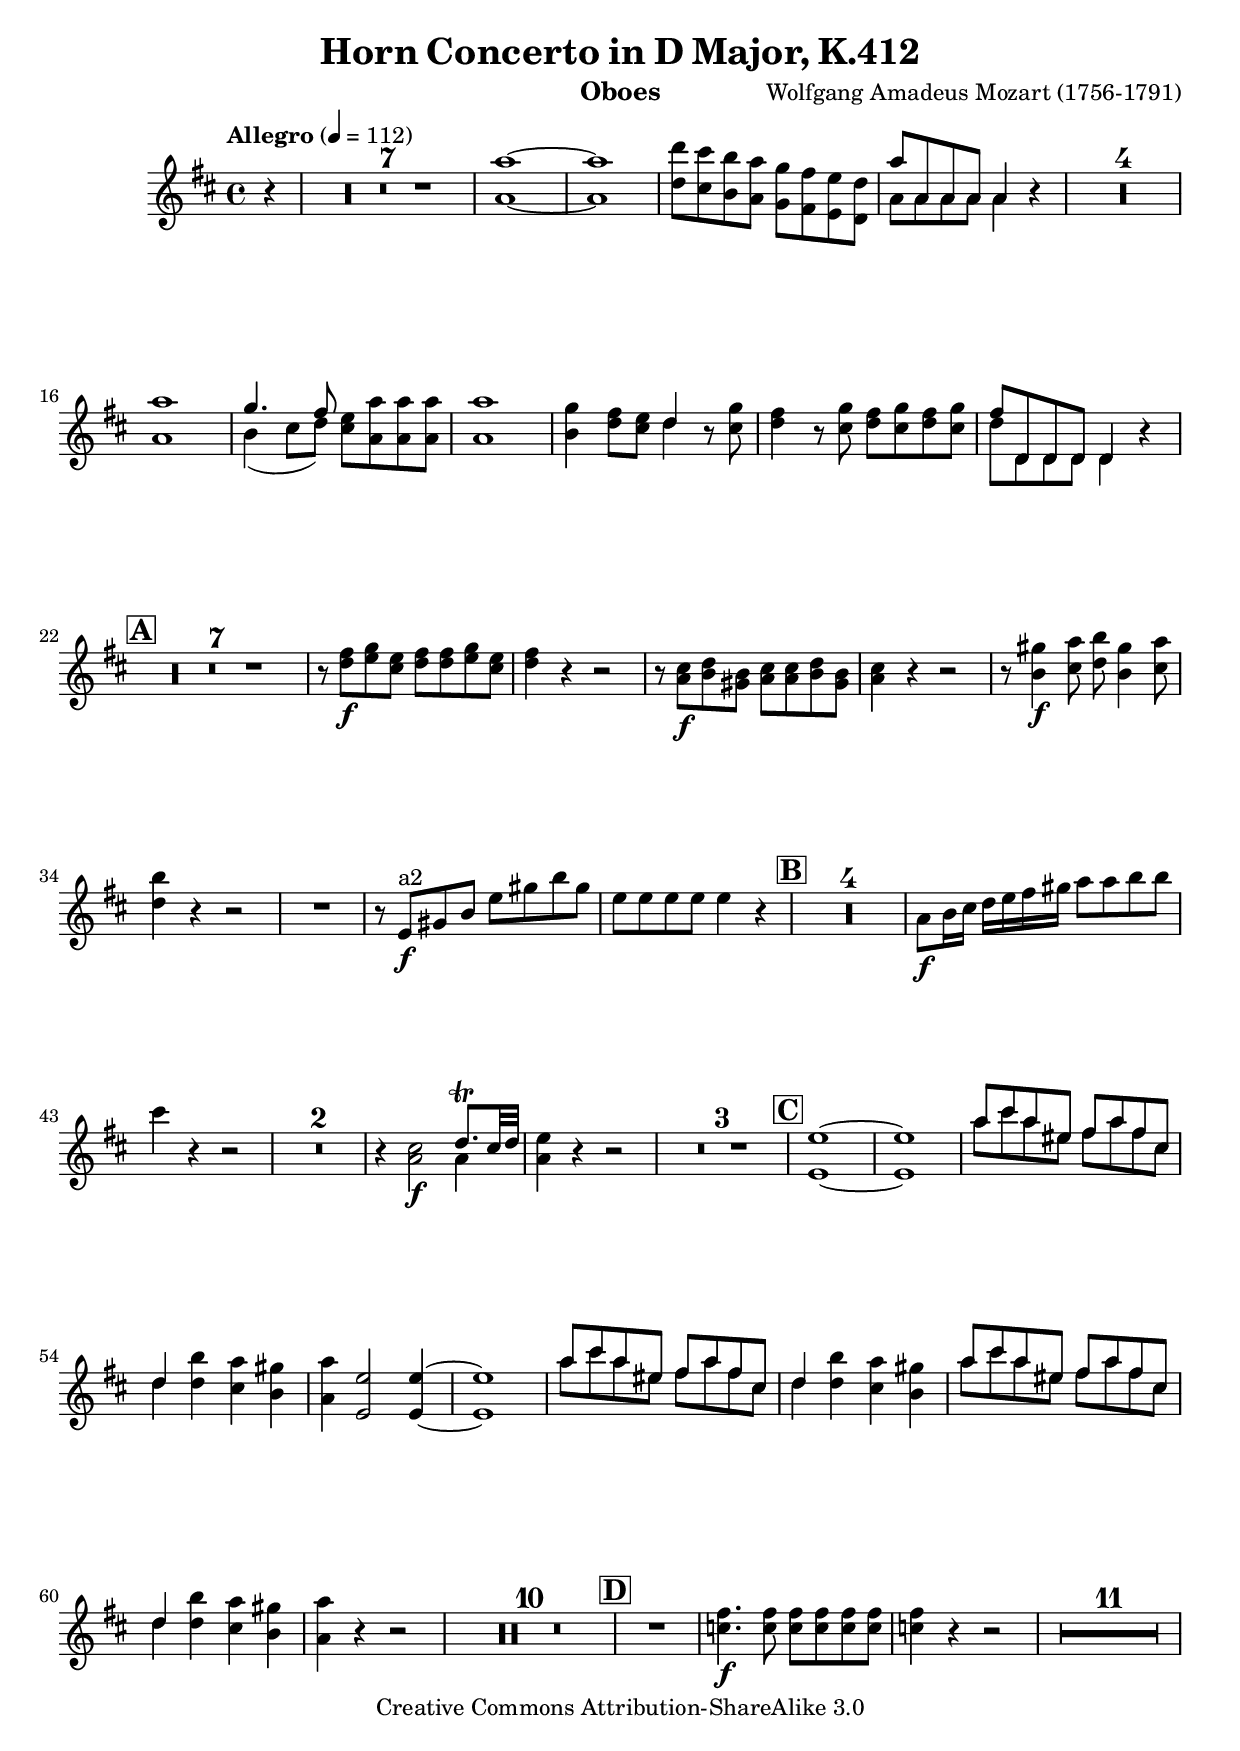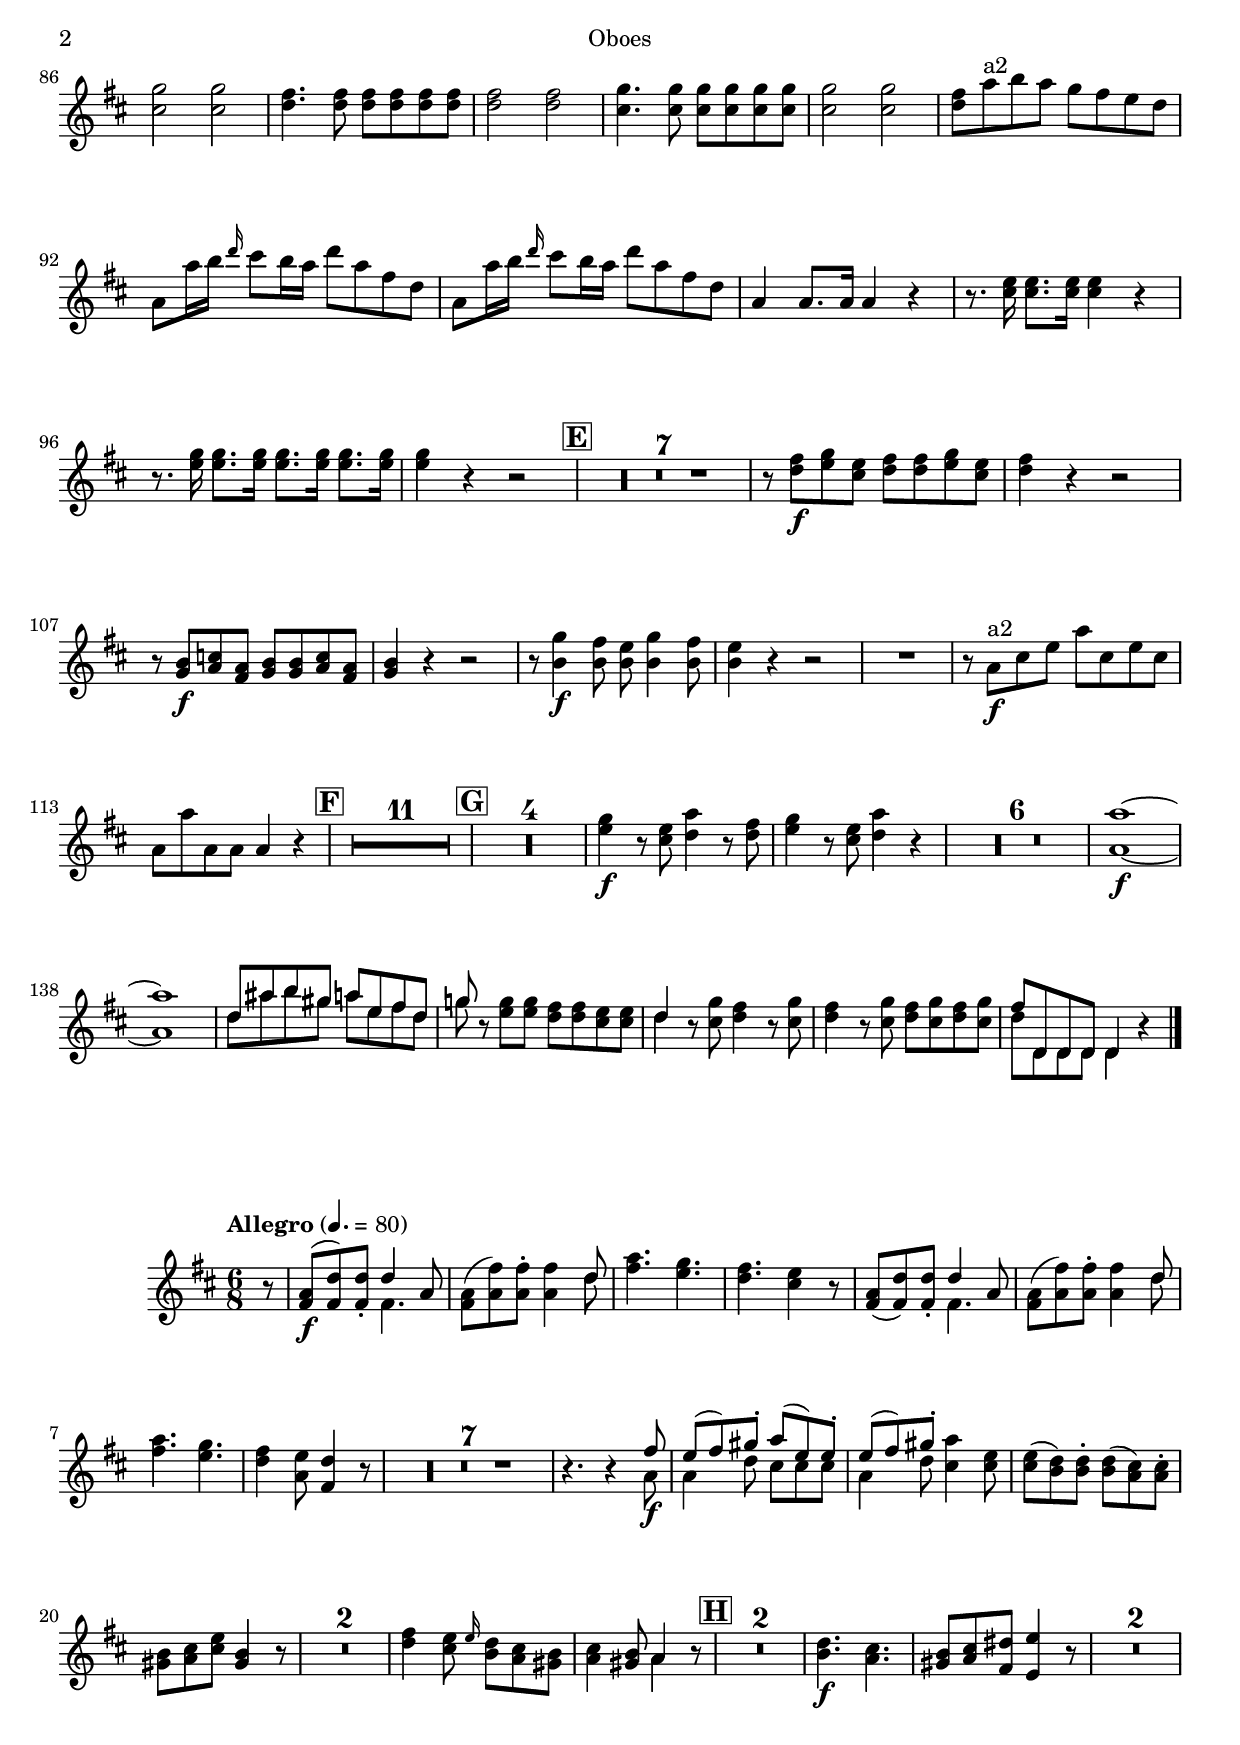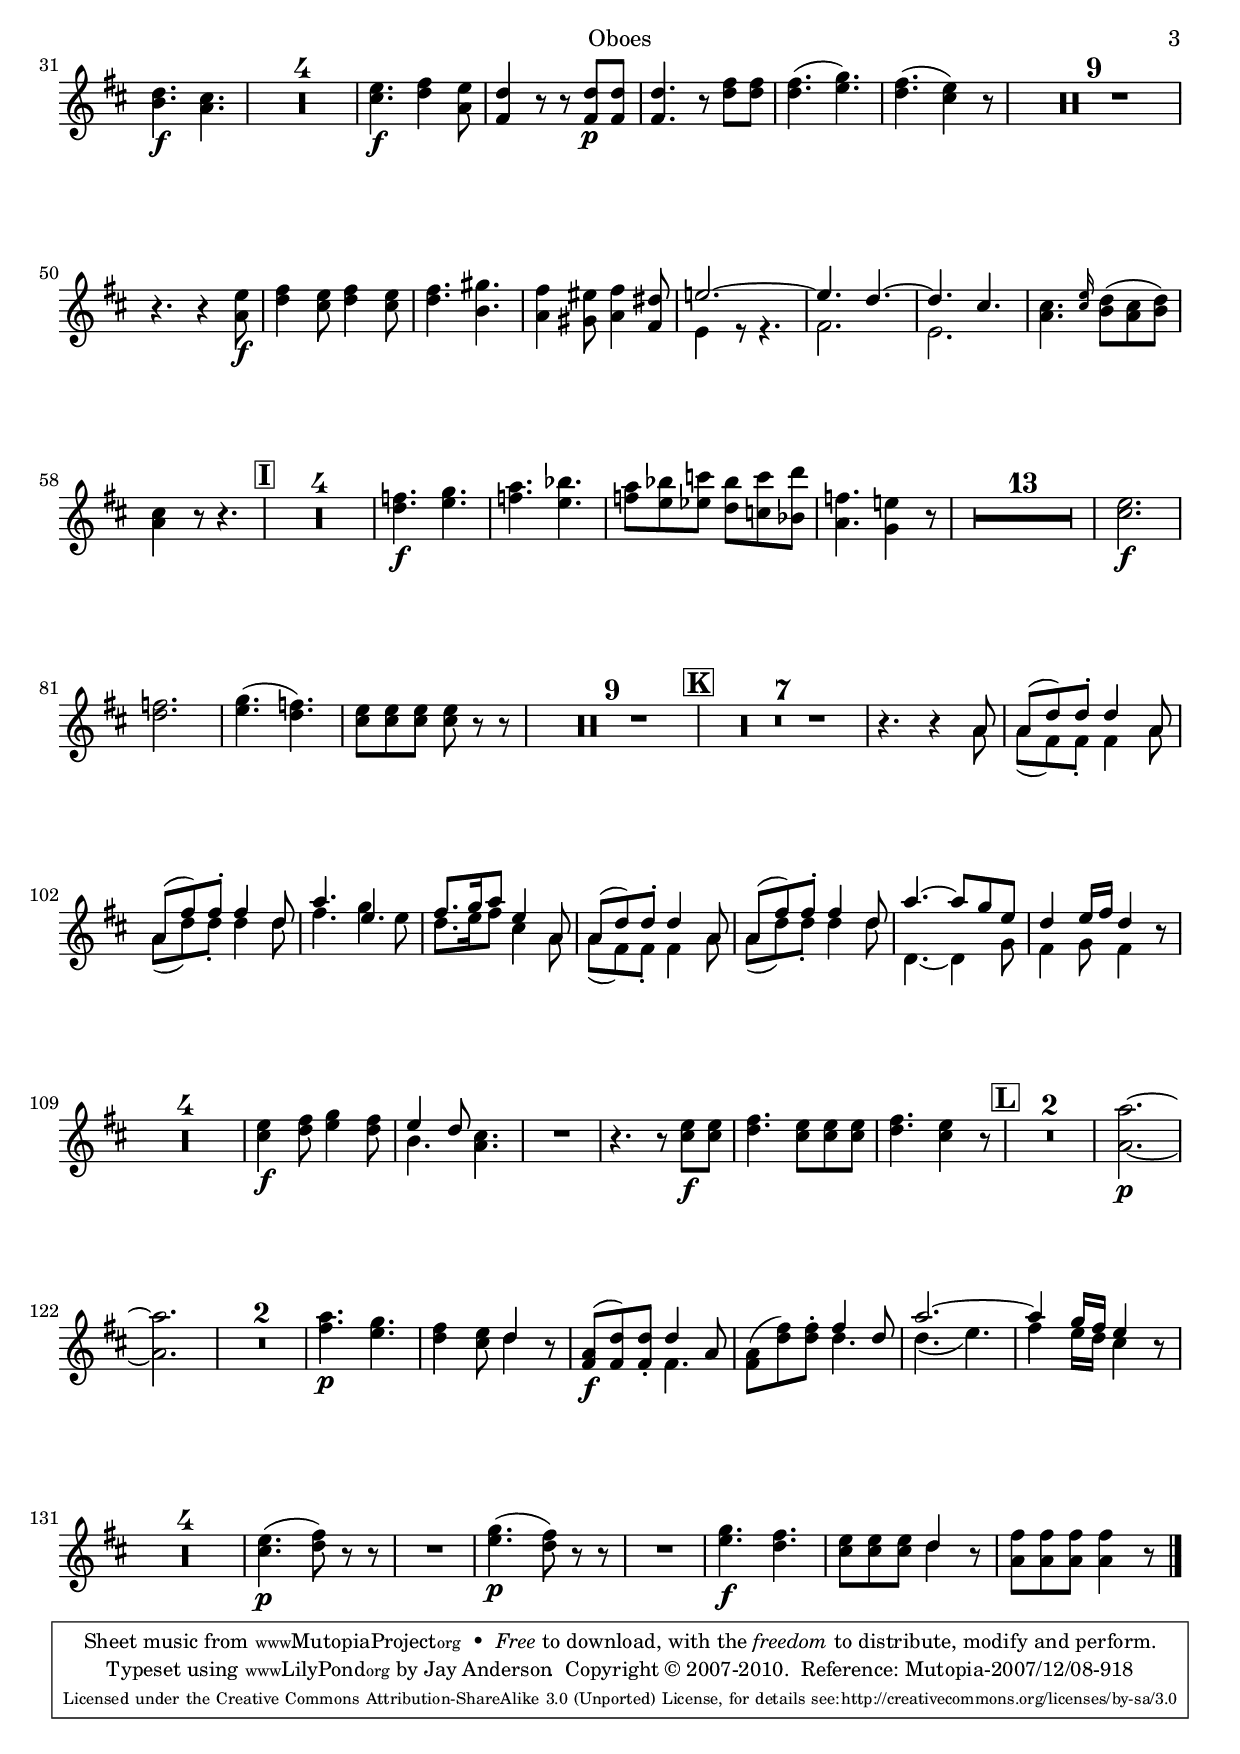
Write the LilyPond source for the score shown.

\version "2.13.10"

\include "defs.ily"
\version "2.13.10"

\include "defs.ily"

oboesMvtI = \relative c''
{
  \key d \major
  r4
  R1*7 |
  <a a'>1~ | <a a'> |
  <d d'>8 <cis cis'> <b b'> <a a'> <g g'> <fis fis'> <e e'> <d d'> |
  <<
    {a''8 a, a a a4}
    \\
    {a8 a a a a4}
  >> r4 |
  R1*4 |
  <a a'>1 |
  << {g'4. fis8} \\ {b,4( cis8 d)} >> <cis e>8 <a a'> <a a'> <a a'> |
  <a a'>1 |
  <b g'>4 <d fis>8 <cis e> << d4 \\ d >> r8 <cis g'> |
  <d fis>4 r8 <cis g'> <d fis> <cis g'> <d fis> <cis g'> |
  << {fis8 d, d d d4} \\ {d'8 d, d d d4} >> r4 |
  R1*7 |
  r8 <d' fis>\f <e g> <cis e> <d fis> <d fis> <e g> <cis e> |
  <fis d>4 r r2 |
  r8 <a, cis>\f <b d> <gis b> <a cis> <a cis> <b d> <gis b> |
  <a cis>4 r r2 |
  r8 <b gis'>4\f <cis a'>8 <d b'> <b gis'>4 <cis a'>8 |
  <d b'>4 r r2 |
  R1 |
  r8 e,\f^\aTwo gis b e gis b gis |
  e e e e e4 r |
  R1*4 |
  a,8\f b16 cis d e fis gis a8 a b b |
  cis4 r r2 |
  R1*2 |
  r4 <cis, a>2\f << {d8.\trill cis32 d} \\ {a4} >> |
  <a e'>4 r r2 |
  R1*3 |
  <e' e,>1~ | <e e,> |
  <<
    {a8 cis a eis fis a fis cis | d4}
    \\
    {a'8 cis a eis fis a fis cis | d4}
  >> <d b'>4 <cis a'> <b gis'> |
  <a a'>4 <e e'>2 <e e'>4~ |
  <e e'>1 |
  \repeat unfold 2
  {
    <<
      {a'8 cis a eis fis a fis cis | d4}
      \\
      {a'8 cis a eis fis a fis cis | d4}
    >> <d b'>4 < cis a'> <b gis'> |
  }
  <a a'>4 r r2 |
  R1*11 |
  <c fis>4.\f <c fis>8 <c fis> <c fis> <c fis> <c fis> |
  <c fis>4 r r2 |
  R1*11 |
  <cis g'>2 <cis g'> |
  <d fis>4. <d fis>8 <d fis> <d fis> <d fis> <d fis> |
  <d fis>2 <d fis> |
  <cis g'>4. <cis g'>8 <cis g'> <cis g'> <cis g'> <cis g'> |
  <cis g'>2 <cis g'> |
  <d fis>8 a'^\aTwo b a g fis e d |
  \repeat unfold 2
  {
    a a'16 b \grace d16 cis8 b16 a d8 a fis d |
  }
  a4 a8. a16 a4 r |
  r8. <cis e>16 <cis e>8. <cis e>16 <cis e>4 r |
  r8. <e g>16 \repeat unfold 3 {<e g>8. <e g>16} |
  <e g>4 r r2 |
  R1*7 |
  r8 <d fis>\f <e g> <cis e> <d fis> <d fis> <e g> <cis e> |
  <d fis>4 r r2 |
  r8 <g, b>\f <a c> <fis a> <g b> <g b> <a c> <fis a> |
  <g b>4 r r2 |
  r8 <b g'>4\f <b fis'>8 <b e> <b g'>4 <b fis'>8 |
  <b e>4 r r2 |
  R1 |
  r8 a\f^\aTwo cis e a cis, e cis |
  a a' a, a a4 r4 |
  R1*15 |
  <e' g>4\f r8 <cis e>8 <d a'>4 r8 <d fis>8 |
  <e g>4 r8 <cis e>8 <d a'>4 r4 |
  R1*6 |
  <a a'>1~\f | <a a'> |
  <<
    {d8 ais' b gis a e fis d | g}
    \\
    {d8 ais' b gis a e fis d | g}
  >> r8 <e g> <e g> <d fis> <d fis> <cis e> <cis e> |
  << d4 \\ d >> r8 <cis g'> <d fis>4 r8 <cis g'> |
  <d fis>4 r8 <cis g'> <d fis> <cis g'> <d fis> <cis g'> |
  << {fis8 d, d d d4} \\ {d'8 d, d d d4} >> r4 |
}

oboesMvtII = \relative c''
{
  \key d \major
  r8
  <a fis>8^(\f <d fis,>) <d fis,>-. << {d4 a8} \\ {fis4.} >> |
  <a fis>8( <fis' a,>) <fis a,>-. <fis a,>4 << d8 \\ d >> |
  <fis a>4. <e g> |
  <d fis> <cis e>4 r8 |
  <a fis>8( <d fis,>) <d fis,>-. << {d4 a8} \\ {fis4.} >> |
  <a fis>8( <fis' a,>) <fis a,>-. <fis a,>4 << d8 \\ d >> |
  <fis a>4. <e g> |
  <d fis>4 <a e'>8 <fis d'>4 r8 |

  R2.*7 |
  r4. r4
  <<
    {
      fis'8 |
      e( fis) gis-. a( e) e-. |
      e( fis) gis-.
    }
    \\
    {
      a,8\f |
      a4 d8 cis cis cis |
      a4 d8
    }
  >> <cis a'>4 <cis e>8 |
  <cis e>( <b d>) <b d>-. <b d>( <a cis>) <a cis>-. |
  <gis b> <a cis> <cis e> <gis b>4 r8 |
  R2.*2 |
  <d' fis>4 <cis e>8 \grace e16 <b d>8 <a cis> <gis b> |
  <a cis>4 <gis b>8 << a4 \\ a >> r8 |

  R2.*2 |
  <b d>4.\f <a cis> |
  <gis b>8 <a cis> <fis dis'> <e e'>4 r8 |
  R2.*2 |
  <b' d>4.\f <a cis> |
  R2.*4 |
  <cis e>4.\f <d fis>4 <a e'>8 |
  <fis d'>4 r8 r <fis d'>\p <fis d'> |
  <fis d'>4. r8 <d' fis> <d fis> |
  <d fis>4.( <e g>) |
  <d fis>( <cis e>4) r8 |

  R2.*9 |
  r4. r4 <a e'>8\f |
  \repeat unfold 2 {<d fis>4 <cis e>8} |
  <d fis>4. <b gis'> |
  <a fis'>4 <gis eis'>8 <a fis'>4 <fis dis'>8 |
  <<
    {
      e'2.~ | e4. d~ | d cis |
    }
    \\
    {
      e,4 r8 r4. | fis2. | e |
    }
  >>
  <a cis>4. \grace <cis e>16 <b d>8( <a cis> <b d>) |
  <a cis>4 r8 r4. |

  R2.*4 |
  <d f>4.\f <e g> |
  <f a> <e bes'> |
  <f a>8 <e bes'> <ees c'> <d bes'> <c c'> <bes d'> |
  <a f'>4. <g e'>4 r8 |
  R2.*13 |

  <cis e>2.\f |
  <d f> |
  <e g>4.( <d f>) |
  <cis e>8 <cis e> <cis e> <cis e> r r |
  R2.*16 |

  r4. r4
  <<
    {
      a8 |
      a( d) d-. d4 a8 |
      a( fis') fis-. fis4 d8 |
      a'4. e |
      fis8. g16 a8 e4 a,8 |
      a( d) d-. d4 a8 |
      a( fis') fis-. fis4 d8 |
      a'4.~ a8 g e |
      d4 e16 fis d4
    }
    \\
    {
      a8 |
      a( fis) fis-. fis4 a8 |
      a( d) d-. d4 d8 |
      fis4. g4 e8 |
      d8. e16 fis8 cis4 a8 |
      a( fis) fis-. fis4 a8 |
      a( d) d-. d4 d8 |
      d,4.~ d4 g8 |
      fis4 g8 fis4
    }
  >> r8 |

  R2.*4 |
  <cis' e>4\f <d fis>8 <e g>4 <d fis>8 |
  << {e4 d8} \\ {b4.} >> <a cis>4. |
  R2. |
  r4. r8 <cis e>8\f <cis e> |
  <d fis>4. <cis e>8 <cis e> <cis e> |
  <d fis>4. <cis e>4 r8 |

  R2.*2 |
  <a a'>2.~\p | <a a'> |
  R2.*2 |
  <fis' a>4.\p <e g> |
  <d fis>4 <cis e>8 << d4 \\ d >> r8 |
  <a fis>8^(\f <d fis,>) <d fis,>-. << {d4 a8} \\ {fis4.} >> |
  <a fis>8( <d fis>) <d fis>-. << {fis4 d8} \\ {d4.} >> |
  << {a'2.~ | a4 g16 fis e4} \\ {d4.( e) | fis4 e16 d cis4} >> r8 |
  R2.*4 |
  <cis e>4.(\p <d fis>8) r r |
  R2. |
  <e g>4.(\p <d fis>8) r r |
  R2. |
  <e g>4.\f <d fis> |
  <cis e>8 <cis e> <cis e> << d4 \\ d >> r8 |
  <fis a,>8 <fis a,> <fis a,> <fis a,>4 r8 |
}



instrument = "Oboes"

\book
{
  \include "header.ily"
  \score
  {
    \new Staff
    {
      << \oboesMvtI \outlineMvtI >>
    }
  }
  \score
  {
    \new Staff
    {
      << \oboesMvtII \outlineMvtII >>
    }
  }
}

